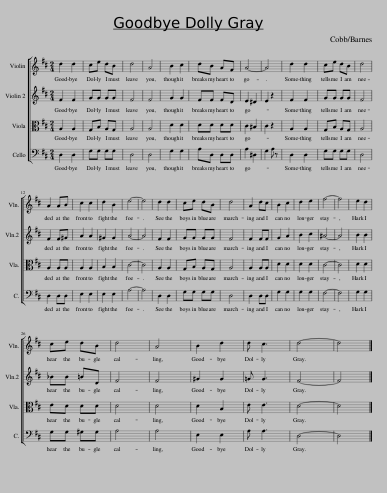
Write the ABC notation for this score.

X:1
%%score [ 1 2 3 4 ]
L:1/8
M:2/4
I:linebreak $
K:D
V:1 treble
V:2 treble
V:3 alto
V:4 bass
V:1
 d2 d2 | ce dB | d4 | A4 | B2 c2 | %5
 dB AF | A4- | A4 | d2 d2 | ce dB | %10
 d4 |$ A2 AB | c2 c2 | d2 B2 | e4- | %15
 e4 | d2 d2 | ce dB | d4 | A2 dc | %20
 B2 c2 | d2 e2 | f4- | f4 | e2 d2 |$ %25
 ce dB | d4 | A4 | B2 d2 | d c3 | %30
 d4- | d4 |] %32
V:2
 F2 F2 | GG GG | F4 | F4 | G2 G2 | %5
 FF FD | E2 ^D2 | E2 z2 | F2 F2 | GG GG | %10
 F4 |$ F2 F^G | A2 A2 | ^G2 G2 | A4- | %15
 A4 | F2 F2 | GG GG | F4 | F2 FF | %20
 G2 A2 | B2 c2 | ^A4- | A4 | B2 B2 |$ %25
 _BB =BD | F4 | F4 | ^G2 G2 | =G G3 | %30
 F4- | F4 |] %32
V:3
 A,2 A,2 | G,B, A,G, | A,4 | A,4 | D2 D2 | %5
 DD DD | C2 ^B,2 | C2 z2 | A,2 A,2 | G,B, A,G, | %10
 A,4 |$ A,2 A,A, | A,2 A,2 | B,2 B,2 | C4- | %15
 C4 | A,2 A,2 | G,B, A,G, | A,4 | A,2 A,A, | %20
 D2 D2 | D2 D2 | C4- | C4 | D2 D2 |$ %25
 ED DD | D4 | D4 | D2 B,2 | E E3 | %30
 D4- | D4 |] %32
V:4
 D,2 D,2 | G,G, G,G, | D,4 | D,4 | G,2 G,2 | %5
 A,D, D,D, | A,2 ^D,2 | G,2 A, z | D,2 D,2 | G,G, G,G, | %10
 D,4 |$ D,2 D,D, | E,2 E,2 | E,2 E,2 | A,4- | %15
 A,4 | D,2 D,2 | G,G, G,G, | D,4 | D,2 D,D, | %20
 G,2 G,2 | G,2 G,2 | F,4- | F,4 | G,2 G,2 |$ %25
 G,G, ^G,G, | A,4 | A,4 | E,2 E,2 | A, A,3 | %30
 D,4- | D,4 |] %32
